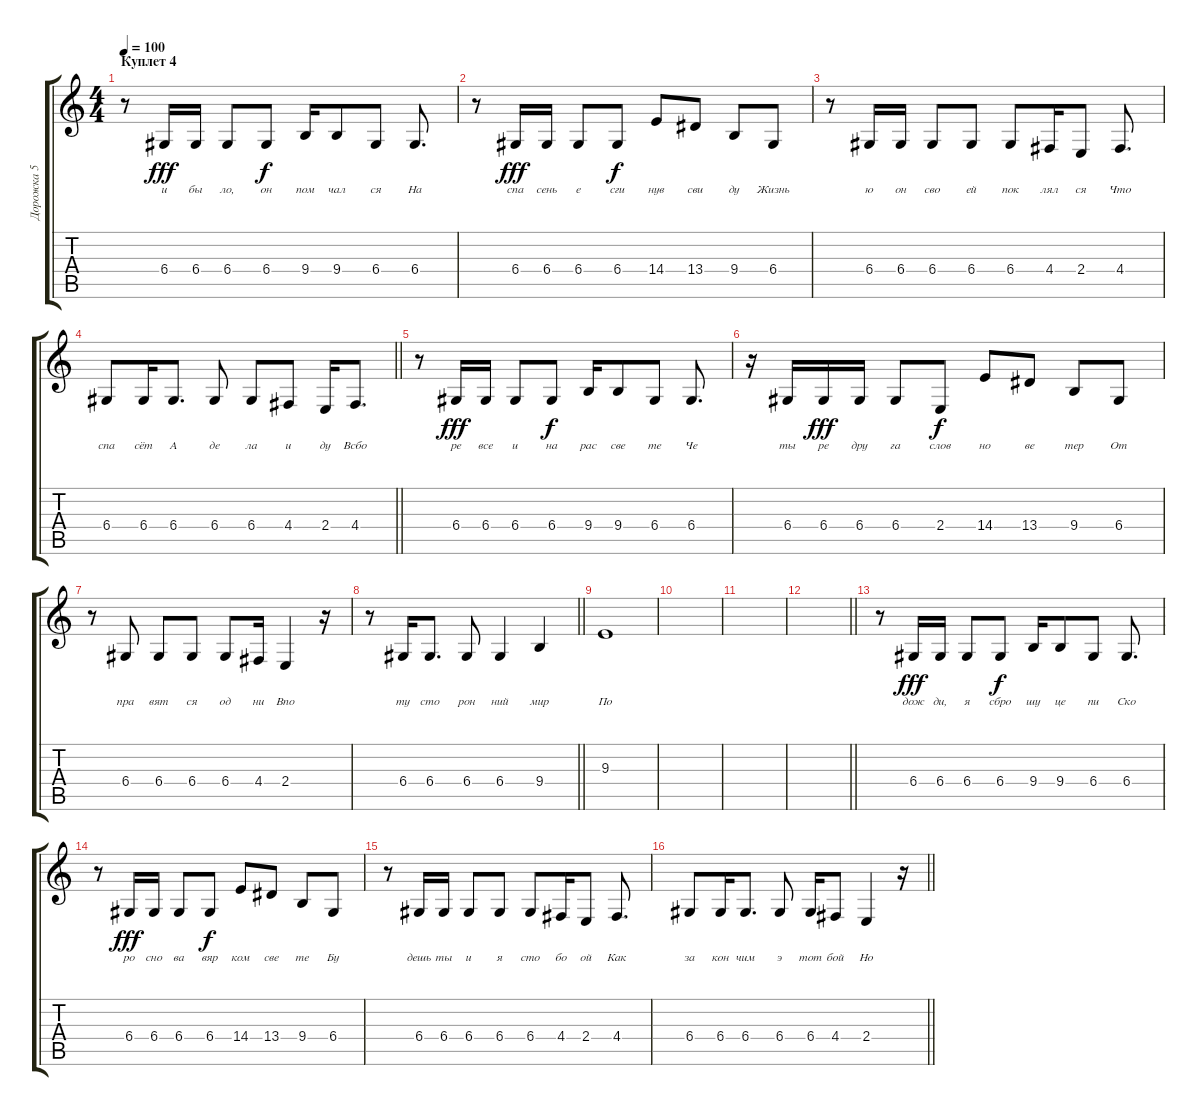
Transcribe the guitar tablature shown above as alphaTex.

\track ("Дорожка 5" "Дорожка 5") {instrument altosax}
\staff {score tabs}
\tuning (E4 B3 G3 D3 A2 E2) {hide}
\ts (4 4)
\section ("" "Куплет 4")
\tempo 100
\clef g2
\ks c
r.8{dy f} 6.4.16{lyrics (0 "и") lyrics (1 "") lyrics (2 "") lyrics (3 "") lyrics (4 "") dy fff} 6.4.16{lyrics (0 "бы") lyrics (1 "") lyrics (2 "") lyrics (3 "") lyrics (4 "")} 6.4.8{lyrics (0 "ло,") lyrics (1 "") lyrics (2 "") lyrics (3 "") lyrics (4 "")} 6.4.8{lyrics (0 "он") lyrics (1 "") lyrics (2 "") lyrics (3 "") lyrics (4 "") dy f} 9.4.16{lyrics (0 "пом") lyrics (1 "") lyrics (2 "") lyrics (3 "") lyrics (4 "")} 9.4.8{lyrics (0 "чал") lyrics (1 "") lyrics (2 "") lyrics (3 "") lyrics (4 "")} 6.4.8{lyrics (0 "ся") lyrics (1 "") lyrics (2 "") lyrics (3 "") lyrics (4 "")} 6.4.8{d lyrics (0 "На") lyrics (1 "") lyrics (2 "") lyrics (3 "") lyrics (4 "")} |
r.8 6.4.16{lyrics (0 "спа") lyrics (1 "") lyrics (2 "") lyrics (3 "") lyrics (4 "") dy fff} 6.4.16{lyrics (0 "сень") lyrics (1 "") lyrics (2 "") lyrics (3 "") lyrics (4 "")} 6.4.8{lyrics (0 "е") lyrics (1 "") lyrics (2 "") lyrics (3 "") lyrics (4 "")} 6.4.8{lyrics (0 "сги") lyrics (1 "") lyrics (2 "") lyrics (3 "") lyrics (4 "") dy f} 14.4.8{lyrics (0 "нув") lyrics (1 "") lyrics (2 "") lyrics (3 "") lyrics (4 "")} 13.4.8{lyrics (0 "сви") lyrics (1 "") lyrics (2 "") lyrics (3 "") lyrics (4 "")} 9.4.8{lyrics (0 "ду") lyrics (1 "") lyrics (2 "") lyrics (3 "") lyrics (4 "")} 6.4.8{lyrics (0 "Жизнь") lyrics (1 "") lyrics (2 "") lyrics (3 "") lyrics (4 "")} |
r.8 6.4.16{lyrics (0 "ю") lyrics (1 "") lyrics (2 "") lyrics (3 "") lyrics (4 "")} 6.4.16{lyrics (0 "он") lyrics (1 "") lyrics (2 "") lyrics (3 "") lyrics (4 "")} 6.4.8{lyrics (0 "сво") lyrics (1 "") lyrics (2 "") lyrics (3 "") lyrics (4 "")} 6.4.8{lyrics (0 "ей") lyrics (1 "") lyrics (2 "") lyrics (3 "") lyrics (4 "")} 6.4.8{lyrics (0 "пок") lyrics (1 "") lyrics (2 "") lyrics (3 "") lyrics (4 "")} 4.4.16{lyrics (0 "лял") lyrics (1 "") lyrics (2 "") lyrics (3 "") lyrics (4 "")} 2.4.8{lyrics (0 "ся") lyrics (1 "") lyrics (2 "") lyrics (3 "") lyrics (4 "")} 4.4.8{d lyrics (0 "Что") lyrics (1 "") lyrics (2 "") lyrics (3 "") lyrics (4 "")} |
\barLineRight lightlight
6.4.8{lyrics (0 "спа") lyrics (1 "") lyrics (2 "") lyrics (3 "") lyrics (4 "")} 6.4.16{lyrics (0 "сёт") lyrics (1 "") lyrics (2 "") lyrics (3 "") lyrics (4 "")} 6.4.8{d lyrics (0 "А") lyrics (1 "") lyrics (2 "") lyrics (3 "") lyrics (4 "")} 6.4.8{lyrics (0 "де") lyrics (1 "") lyrics (2 "") lyrics (3 "") lyrics (4 "")} 6.4.8{lyrics (0 "ла") lyrics (1 "") lyrics (2 "") lyrics (3 "") lyrics (4 "")} 4.4.8{lyrics (0 "и") lyrics (1 "") lyrics (2 "") lyrics (3 "") lyrics (4 "")} 2.4.16{lyrics (0 "ду") lyrics (1 "") lyrics (2 "") lyrics (3 "") lyrics (4 "")} 4.4.8{d lyrics (0 "Всбо") lyrics (1 "") lyrics (2 "") lyrics (3 "") lyrics (4 "")} |
r.8 6.4.16{lyrics (0 "ре") lyrics (1 "") lyrics (2 "") lyrics (3 "") lyrics (4 "") dy fff} 6.4.16{lyrics (0 "все") lyrics (1 "") lyrics (2 "") lyrics (3 "") lyrics (4 "")} 6.4.8{lyrics (0 "и") lyrics (1 "") lyrics (2 "") lyrics (3 "") lyrics (4 "")} 6.4.8{lyrics (0 "на") lyrics (1 "") lyrics (2 "") lyrics (3 "") lyrics (4 "") dy f} 9.4.16{lyrics (0 "рас") lyrics (1 "") lyrics (2 "") lyrics (3 "") lyrics (4 "")} 9.4.8{lyrics (0 "све") lyrics (1 "") lyrics (2 "") lyrics (3 "") lyrics (4 "")} 6.4.8{lyrics (0 "те") lyrics (1 "") lyrics (2 "") lyrics (3 "") lyrics (4 "")} 6.4.8{d lyrics (0 "Че") lyrics (1 "") lyrics (2 "") lyrics (3 "") lyrics (4 "")} |
r.16 6.4.16{lyrics (0 "ты") lyrics (1 "") lyrics (2 "") lyrics (3 "") lyrics (4 "")} 6.4.16{lyrics (0 "ре") lyrics (1 "") lyrics (2 "") lyrics (3 "") lyrics (4 "") dy fff} 6.4.16{lyrics (0 "дру") lyrics (1 "") lyrics (2 "") lyrics (3 "") lyrics (4 "")} 6.4.8{lyrics (0 "га") lyrics (1 "") lyrics (2 "") lyrics (3 "") lyrics (4 "")} 2.4.8{lyrics (0 "слов") lyrics (1 "") lyrics (2 "") lyrics (3 "") lyrics (4 "") dy f} 14.4.8{lyrics (0 "но") lyrics (1 "") lyrics (2 "") lyrics (3 "") lyrics (4 "")} 13.4.8{lyrics (0 "ве") lyrics (1 "") lyrics (2 "") lyrics (3 "") lyrics (4 "")} 9.4.8{lyrics (0 "тер") lyrics (1 "") lyrics (2 "") lyrics (3 "") lyrics (4 "")} 6.4.8{lyrics (0 "От") lyrics (1 "") lyrics (2 "") lyrics (3 "") lyrics (4 "")} |
r.8 6.4.8{lyrics (0 "пра") lyrics (1 "") lyrics (2 "") lyrics (3 "") lyrics (4 "")} 6.4.8{lyrics (0 "вят") lyrics (1 "") lyrics (2 "") lyrics (3 "") lyrics (4 "")} 6.4.8{lyrics (0 "ся") lyrics (1 "") lyrics (2 "") lyrics (3 "") lyrics (4 "")} 6.4.8{lyrics (0 "од") lyrics (1 "") lyrics (2 "") lyrics (3 "") lyrics (4 "")} 4.4.16{lyrics (0 "ни") lyrics (1 "") lyrics (2 "") lyrics (3 "") lyrics (4 "")} 2.4.4{lyrics (0 "Впо") lyrics (1 "") lyrics (2 "") lyrics (3 "") lyrics (4 "")} r.16 |
\barLineRight lightlight
r.8 6.4.16{lyrics (0 "ту") lyrics (1 "") lyrics (2 "") lyrics (3 "") lyrics (4 "")} 6.4.8{d lyrics (0 "сто") lyrics (1 "") lyrics (2 "") lyrics (3 "") lyrics (4 "")} 6.4.8{lyrics (0 "рон") lyrics (1 "") lyrics (2 "") lyrics (3 "") lyrics (4 "")} 6.4.4{lyrics (0 "ний") lyrics (1 "") lyrics (2 "") lyrics (3 "") lyrics (4 "")} 9.4.4{lyrics (0 "мир") lyrics (1 "") lyrics (2 "") lyrics (3 "") lyrics (4 "")} |
9.3.1{lyrics (0 "По") lyrics (1 "") lyrics (2 "") lyrics (3 "") lyrics (4 "")} |
|
|
\barLineRight lightlight
|
r.8 6.4.16{lyrics (0 "дож") lyrics (1 "") lyrics (2 "") lyrics (3 "") lyrics (4 "") dy fff} 6.4.16{lyrics (0 "ди,") lyrics (1 "") lyrics (2 "") lyrics (3 "") lyrics (4 "")} 6.4.8{lyrics (0 "я") lyrics (1 "") lyrics (2 "") lyrics (3 "") lyrics (4 "")} 6.4.8{lyrics (0 "сбро") lyrics (1 "") lyrics (2 "") lyrics (3 "") lyrics (4 "") dy f} 9.4.16{lyrics (0 "шу") lyrics (1 "") lyrics (2 "") lyrics (3 "") lyrics (4 "")} 9.4.8{lyrics (0 "це") lyrics (1 "") lyrics (2 "") lyrics (3 "") lyrics (4 "")} 6.4.8{lyrics (0 "пи") lyrics (1 "") lyrics (2 "") lyrics (3 "") lyrics (4 "")} 6.4.8{d lyrics (0 "Ско") lyrics (1 "") lyrics (2 "") lyrics (3 "") lyrics (4 "")} |
r.8 6.4.16{lyrics (0 "ро") lyrics (1 "") lyrics (2 "") lyrics (3 "") lyrics (4 "") dy fff} 6.4.16{lyrics (0 "сно") lyrics (1 "") lyrics (2 "") lyrics (3 "") lyrics (4 "")} 6.4.8{lyrics (0 "ва") lyrics (1 "") lyrics (2 "") lyrics (3 "") lyrics (4 "")} 6.4.8{lyrics (0 "вяр") lyrics (1 "") lyrics (2 "") lyrics (3 "") lyrics (4 "") dy f} 14.4.8{lyrics (0 "ком") lyrics (1 "") lyrics (2 "") lyrics (3 "") lyrics (4 "")} 13.4.8{lyrics (0 "све") lyrics (1 "") lyrics (2 "") lyrics (3 "") lyrics (4 "")} 9.4.8{lyrics (0 "те") lyrics (1 "") lyrics (2 "") lyrics (3 "") lyrics (4 "")} 6.4.8{lyrics (0 "Бу") lyrics (1 "") lyrics (2 "") lyrics (3 "") lyrics (4 "")} |
r.8 6.4.16{lyrics (0 "дешь") lyrics (1 "") lyrics (2 "") lyrics (3 "") lyrics (4 "")} 6.4.16{lyrics (0 "ты") lyrics (1 "") lyrics (2 "") lyrics (3 "") lyrics (4 "")} 6.4.8{lyrics (0 "и") lyrics (1 "") lyrics (2 "") lyrics (3 "") lyrics (4 "")} 6.4.8{lyrics (0 "я") lyrics (1 "") lyrics (2 "") lyrics (3 "") lyrics (4 "")} 6.4.8{lyrics (0 "сто") lyrics (1 "") lyrics (2 "") lyrics (3 "") lyrics (4 "")} 4.4.16{lyrics (0 "бо") lyrics (1 "") lyrics (2 "") lyrics (3 "") lyrics (4 "")} 2.4.8{lyrics (0 "ой") lyrics (1 "") lyrics (2 "") lyrics (3 "") lyrics (4 "")} 4.4.8{d lyrics (0 "Как") lyrics (1 "") lyrics (2 "") lyrics (3 "") lyrics (4 "")} |
\barLineRight lightlight
6.4.8{lyrics (0 "за") lyrics (1 "") lyrics (2 "") lyrics (3 "") lyrics (4 "")} 6.4.16{lyrics (0 "кон") lyrics (1 "") lyrics (2 "") lyrics (3 "") lyrics (4 "")} 6.4.8{d lyrics (0 "чим") lyrics (1 "") lyrics (2 "") lyrics (3 "") lyrics (4 "")} 6.4.8{lyrics (0 "э") lyrics (1 "") lyrics (2 "") lyrics (3 "") lyrics (4 "")} 6.4.16{lyrics (0 "тот") lyrics (1 "") lyrics (2 "") lyrics (3 "") lyrics (4 "")} 4.4.8{lyrics (0 "бой") lyrics (1 "") lyrics (2 "") lyrics (3 "") lyrics (4 "")} 2.4.4{lyrics (0 "Но") lyrics (1 "") lyrics (2 "") lyrics (3 "") lyrics (4 "")} r.16
